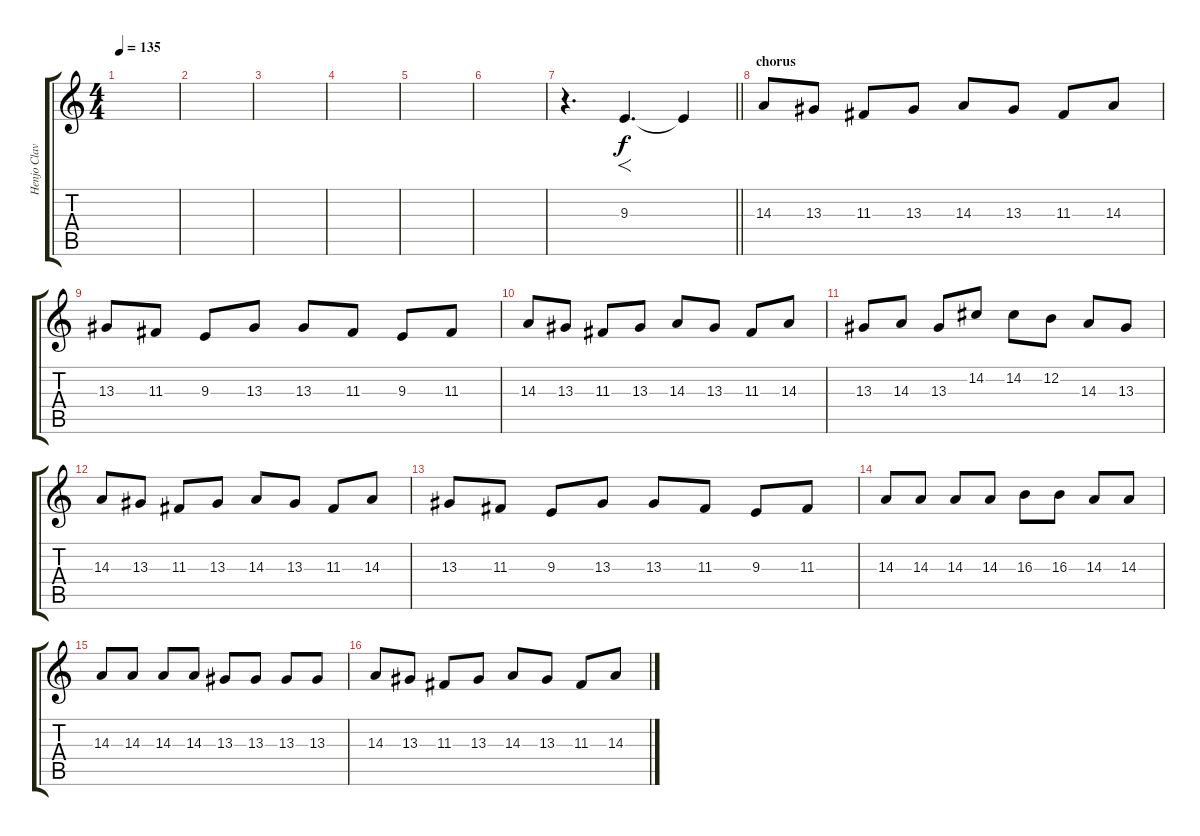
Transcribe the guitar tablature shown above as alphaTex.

\track ("Henjo Claviers" "Henjo Clav") {instrument clavinet}
\staff {score tabs}
\tuning (E4 B3 G3 D3 A2 E2) {hide}
\ts (4 4)
\tempo 135
\clef g2
\ks c
|
|
|
|
|
|
\barLineRight lightlight
r.4{d instrument seashore} 9.3.4{f d} 9.3{t}.4 |
\section ("" "chorus")
14.3.8{instrument clavinet} 13.3.8 11.3.8 13.3.8 14.3.8 13.3.8 11.3.8 14.3.8 |
13.3.8 11.3.8 9.3.8 13.3.8 13.3.8 11.3.8 9.3.8 11.3.8 |
14.3.8 13.3.8 11.3.8 13.3.8 14.3.8 13.3.8 11.3.8 14.3.8 |
13.3.8 14.3.8 13.3.8 14.2.8 14.2.8 12.2.8 14.3.8 13.3.8 |
14.3.8 13.3.8 11.3.8 13.3.8 14.3.8 13.3.8 11.3.8 14.3.8 |
13.3.8 11.3.8 9.3.8 13.3.8 13.3.8 11.3.8 9.3.8 11.3.8 |
14.3.8 14.3.8 14.3.8 14.3.8 16.3.8 16.3.8 14.3.8 14.3.8 |
14.3.8 14.3.8 14.3.8 14.3.8 13.3.8 13.3.8 13.3.8 13.3.8 |
14.3.8 13.3.8 11.3.8 13.3.8 14.3.8 13.3.8 11.3.8 14.3.8
